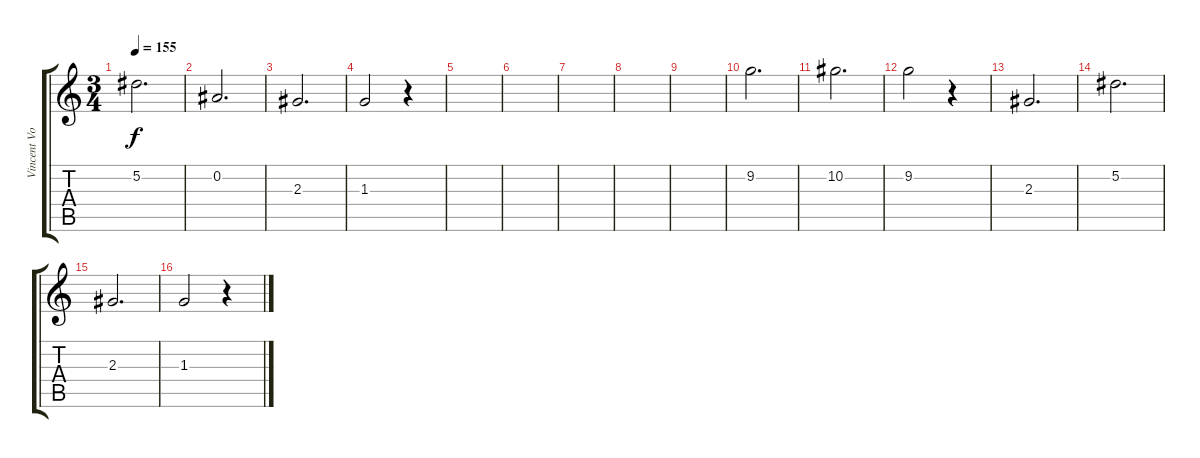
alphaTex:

\track ("Vincent Vocals" "Vincent Vo") {instrument distortionguitar}
\staff {score tabs}
\tuning (Eb4 Bb3 Gb3 Db3 Ab2 Eb2) {hide}
\ts (3 4)
\tempo 155
\clef g2
\ks c
5.2.2{d dy f} |
0.2.2{d} |
2.3.2{d} |
1.3.2 r.4 |
|
|
|
|
|
9.2.2{d} |
10.2.2{d} |
9.2.2 r.4 |
2.3.2{d} |
5.2.2{d} |
2.3.2{d} |
1.3.2 r.4
